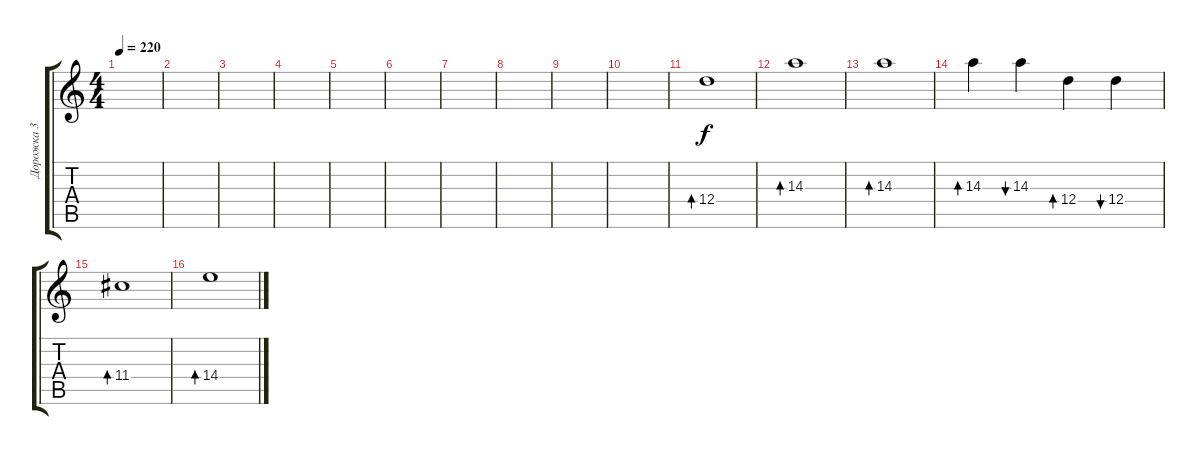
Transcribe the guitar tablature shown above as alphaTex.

\track ("Дорожка 3" "Дорожка 3") {instrument overdrivenguitar}
\staff {score tabs}
\tuning (E4 B3 G3 D3 A2 E2) {hide}
\ts (4 4)
\tempo 220
\clef g2
\ks c
|
|
|
|
|
|
|
|
|
|
12.4.1{bd 60} |
14.3.1{bd 60} |
14.3.1{bd 60} |
14.3.4{bd 60} 14.3.4{bu 60} 12.4.4{bd 60} 12.4.4{bu 60} |
11.4.1{bd 60} |
14.4.1{bd 60}
